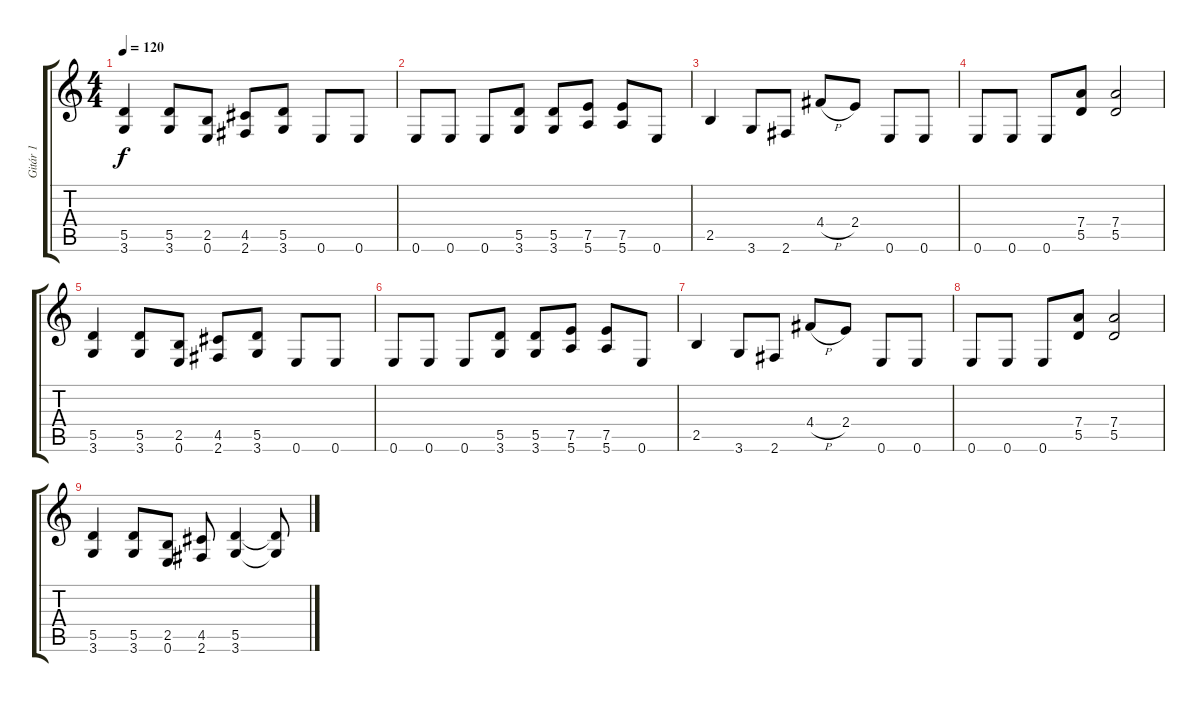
\track ("Gitár 1" "Gitár 1") {instrument distortionguitar}
\staff {score tabs}
\tuning (E4 B3 G3 D3 A2 E2) {hide}
\ts (4 4)
\tempo 120
\clef g2
\ks c
(5.5 3.6).4{dy f} (5.5 3.6).8 (2.5 0.6).8 (4.5 2.6).8 (5.5 3.6).8 0.6.8 0.6.8 |
0.6.8 0.6.8 0.6.8 (5.5 3.6).8 (5.5 3.6).8 (7.5 5.6).8 (7.5 5.6).8 0.6.8 |
2.5.4 3.6.8 2.6.8 4.4{h}.8 2.4.8 0.6.8 0.6.8 |
0.6.8 0.6.8 0.6.8 (7.4 5.5).8 (7.4 5.5).2 |
(5.5 3.6).4 (5.5 3.6).8 (2.5 0.6).8 (4.5 2.6).8 (5.5 3.6).8 0.6.8 0.6.8 |
0.6.8 0.6.8 0.6.8 (5.5 3.6).8 (5.5 3.6).8 (7.5 5.6).8 (7.5 5.6).8 0.6.8 |
2.5.4 3.6.8 2.6.8 4.4{h}.8 2.4.8 0.6.8 0.6.8 |
0.6.8 0.6.8 0.6.8 (7.4 5.5).8 (7.4 5.5).2 |
(5.5 3.6).4 (5.5 3.6).8 (2.5 0.6).8 (4.5 2.6).8 (5.5 3.6).4 (5.5{t} 3.6{t}).8
